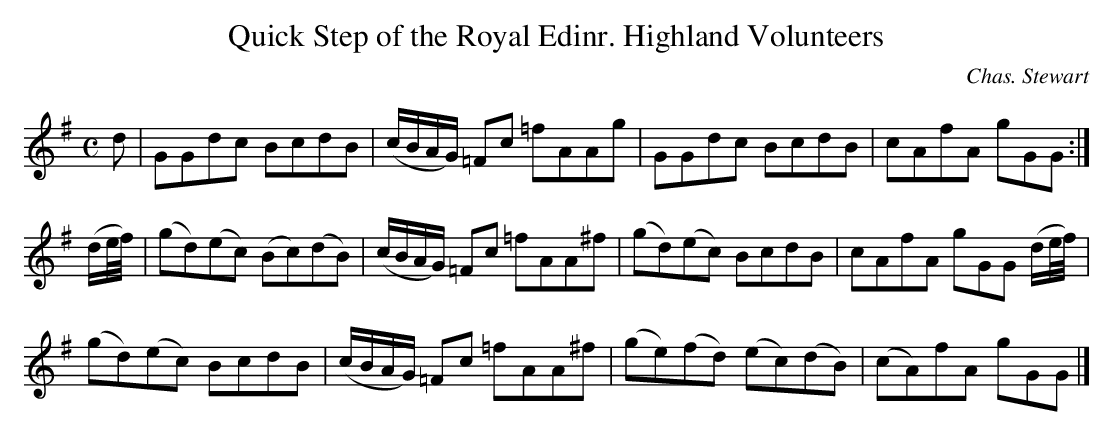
X:1
T:Quick Step of the Royal Edinr. Highland Volunteers
C:Chas. Stewart
M:C
L:1/8
K:G
 d        | GGdc     BcdB   |(c/B/A/G/) =Fc =fAAg | GGdc     BcdB   | cAfA  gGG          :|
(d/e//f//)|(gd)(ec) (Bc)(dB)|(c/B/A/G/) =Fc =fAA^f|(gd)(ec)  BcdB   | cAfA  gGG (d/e//f//)|
           (gd)(ec)  BcdB   |(c/B/A/G/) =Fc =fAA^f|(ge)(fd) (ec)(dB)|(cA)fA gGG          |]
